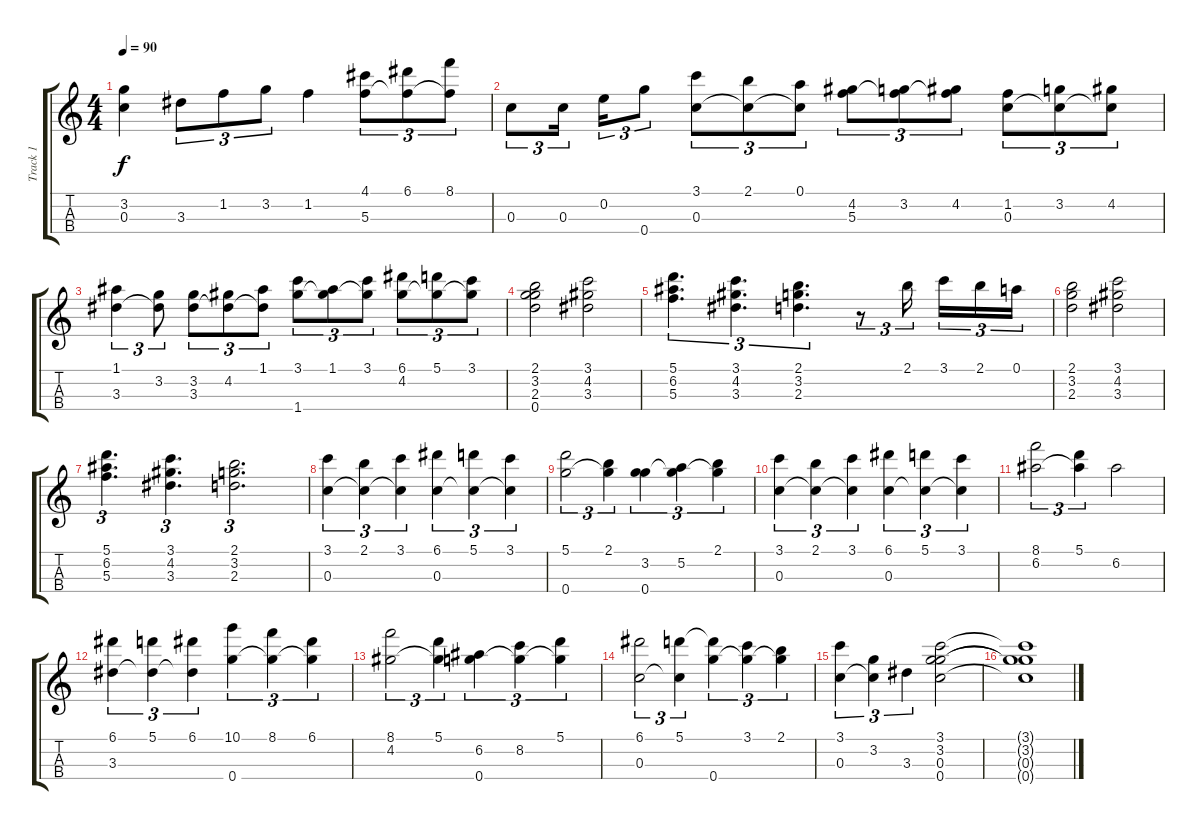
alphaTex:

\track ("Track 1" "Track 1") {instrument acousticguitarnylon}
\staff {score tabs}
\tuning (A4 E4 C4 G4) {hide}
\ts (4 4)
\tempo 90
\clef g2
\ks aminor
(3.2 0.3).4{dy f} 3.3.8{tu (3 2)} 1.2.8{tu (3 2)} 3.2.8{tu (3 2)} 1.2.4 (4.1 5.3).8{tu (3 2)} (6.1 5.3{t}).8{tu (3 2)} (8.1 5.3{t}).8{tu (3 2)} |
0.3.8{tu (3 2)} 0.3.16{tu (3 2) beam splitsecondary} 0.2.16{tu (3 2)} 0.4.8{tu (3 2)} (3.1 0.3).8{tu (3 2)} (2.1 0.3{t}).8{tu (3 2)} (0.1 0.3{t}).8{tu (3 2)} (4.2 5.3).8{tu (3 2)} (3.2 5.3{t}).8{tu (3 2)} (4.2 5.3{t}).8{tu (3 2)} (1.2 0.3).8{tu (3 2)} (3.2 0.3{t}).8{tu (3 2)} (4.2 0.3{t}).8{tu (3 2)} |
(1.1 3.3).4{tu (3 2)} (3.2 3.3{t}).8{tu (3 2)} (3.2 3.3).8{tu (3 2)} (4.2 3.3{t}).8{tu (3 2)} (1.1 3.3{t}).8{tu (3 2)} (3.1 1.4).8{tu (3 2)} (1.1 1.4{t}).8{tu (3 2)} (3.1 1.4{t}).8{tu (3 2)} (6.1 4.2).8{tu (3 2)} (5.1 4.2{t}).8{tu (3 2)} (3.1 4.2{t}).8{tu (3 2)} |
(2.1 3.2 2.3 0.4).2 (3.1 4.2 3.3).2 |
(5.1 6.2 5.3).4{d tu (3 2)} (3.1 4.2 3.3).4{d tu (3 2)} (2.1 3.2 2.3).4{d tu (3 2)} r.8{tu (3 2)} 2.1.16{tu (3 2) beam splitsecondary} 3.1.16{tu (3 2)} 2.1.16{tu (3 2)} 0.1.16{tu (3 2)} |
(2.1 3.2 2.3).2 (3.1 4.2 3.3).2 |
(5.1 6.2 5.3).4{d tu (3 2)} (3.1 4.2 3.3).4{d tu (3 2)} (2.1 3.2 2.3).2{d tu (3 2)} |
(3.1 0.3).4{tu (3 2)} (2.1 0.3{t}).4{tu (3 2)} (3.1 0.3{t}).4{tu (3 2)} (6.1 0.3).4{tu (3 2)} (5.1 0.3{t}).4{tu (3 2)} (3.1 0.3{t}).4{tu (3 2)} |
(5.1 0.4).2{tu (3 2)} (2.1 0.4{t}).4{tu (3 2)} (3.2 0.4).4{tu (3 2)} (5.2 0.4{t}).4{tu (3 2)} (2.1 0.4{t}).4{tu (3 2)} |
(3.1 0.3).4{tu (3 2)} (2.1 0.3{t}).4{tu (3 2)} (3.1 0.3{t}).4{tu (3 2)} (6.1 0.3).4{tu (3 2)} (5.1 0.3{t}).4{tu (3 2)} (3.1 0.3{t}).4{tu (3 2)} |
(8.1 6.2).2{tu (3 2)} (5.1 6.2{t}).4{tu (3 2)} 6.2.2 |
(6.1 3.3).4{tu (3 2)} (5.1 3.3{t}).4{tu (3 2)} (6.1 3.3{t}).4{tu (3 2)} (10.1 0.4).4{tu (3 2)} (8.1 0.4{t}).4{tu (3 2)} (6.1 0.4{t}).4{tu (3 2)} |
(8.1 4.2).2{tu (3 2)} (5.1 4.2{t}).4{tu (3 2)} (6.2 0.4).4{tu (3 2)} (8.2 0.4{t}).4{tu (3 2)} (5.1 0.4{t}).4{tu (3 2)} |
(6.1 0.3).2{tu (3 2)} (5.1 0.3{t}).4{tu (3 2)} (5.1{t} 0.4).4{tu (3 2)} (3.1 0.4{t}).4{tu (3 2)} (2.1 0.4{t}).4{tu (3 2)} |
(3.1 0.3).4{tu (3 2)} (3.2 0.3{t}).4{tu (3 2)} 3.3.4{tu (3 2)} (3.1 3.2 0.3 0.4).2 |
(3.1{t} 3.2{t} 0.3{t} 0.4{t}).1
